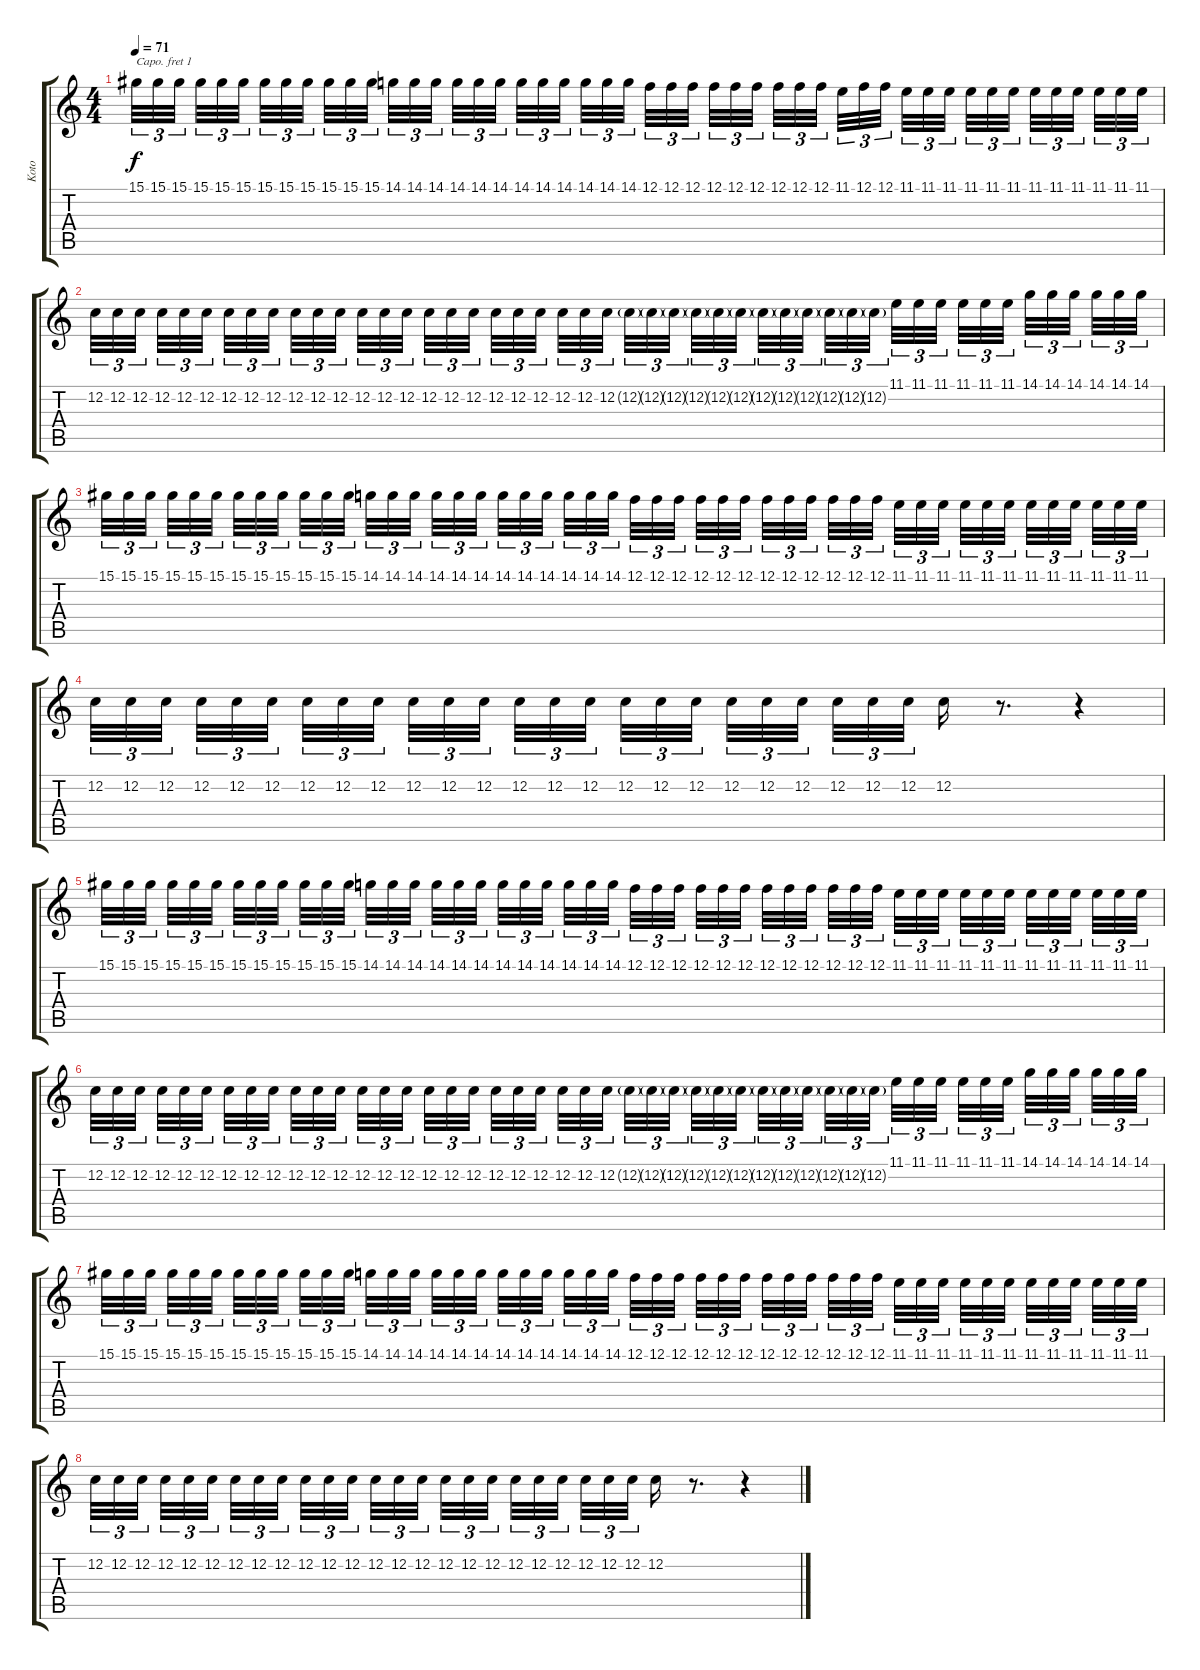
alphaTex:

\track ("Koto" "Koto") {instrument koto}
\staff {score tabs}
\capo 1
\tuning (E4 B3 G3 D3 A2 E2) {hide}
\ts (4 4)
\tempo 71
\clef g2
\ks c
15.1.32{tu (3 2) dy f} 15.1.32{tu (3 2)} 15.1.32{tu (3 2)} 15.1.32{tu (3 2)} 15.1.32{tu (3 2)} 15.1.32{tu (3 2)} 15.1.32{tu (3 2)} 15.1.32{tu (3 2)} 15.1.32{tu (3 2)} 15.1.32{tu (3 2)} 15.1.32{tu (3 2)} 15.1.32{tu (3 2)} 14.1.32{tu (3 2)} 14.1.32{tu (3 2)} 14.1.32{tu (3 2)} 14.1.32{tu (3 2)} 14.1.32{tu (3 2)} 14.1.32{tu (3 2)} 14.1.32{tu (3 2)} 14.1.32{tu (3 2)} 14.1.32{tu (3 2)} 14.1.32{tu (3 2)} 14.1.32{tu (3 2)} 14.1.32{tu (3 2)} 12.1.32{tu (3 2)} 12.1.32{tu (3 2)} 12.1.32{tu (3 2)} 12.1.32{tu (3 2)} 12.1.32{tu (3 2)} 12.1.32{tu (3 2)} 12.1.32{tu (3 2)} 12.1.32{tu (3 2)} 12.1.32{tu (3 2)} 11.1.32{tu (3 2)} 12.1.32{tu (3 2)} 12.1.32{tu (3 2)} 11.1.32{tu (3 2)} 11.1.32{tu (3 2)} 11.1.32{tu (3 2)} 11.1.32{tu (3 2)} 11.1.32{tu (3 2)} 11.1.32{tu (3 2)} 11.1.32{tu (3 2)} 11.1.32{tu (3 2)} 11.1.32{tu (3 2)} 11.1.32{tu (3 2)} 11.1.32{tu (3 2)} 11.1.32{tu (3 2)} |
12.2.32{tu (3 2)} 12.2.32{tu (3 2)} 12.2.32{tu (3 2)} 12.2.32{tu (3 2)} 12.2.32{tu (3 2)} 12.2.32{tu (3 2)} 12.2.32{tu (3 2)} 12.2.32{tu (3 2)} 12.2.32{tu (3 2)} 12.2.32{tu (3 2)} 12.2.32{tu (3 2)} 12.2.32{tu (3 2)} 12.2.32{tu (3 2)} 12.2.32{tu (3 2)} 12.2.32{tu (3 2)} 12.2.32{tu (3 2)} 12.2.32{tu (3 2)} 12.2.32{tu (3 2)} 12.2.32{tu (3 2)} 12.2.32{tu (3 2)} 12.2.32{tu (3 2)} 12.2.32{tu (3 2)} 12.2.32{tu (3 2)} 12.2.32{tu (3 2)} 12.2{g}.32{tu (3 2)} 12.2{g}.32{tu (3 2)} 12.2{g}.32{tu (3 2)} 12.2{g}.32{tu (3 2)} 12.2{g}.32{tu (3 2)} 12.2{g}.32{tu (3 2)} 12.2{g}.32{tu (3 2)} 12.2{g}.32{tu (3 2)} 12.2{g}.32{tu (3 2)} 12.2{g}.32{tu (3 2)} 12.2{g}.32{tu (3 2)} 12.2{g}.32{tu (3 2)} 11.1.32{tu (3 2)} 11.1.32{tu (3 2)} 11.1.32{tu (3 2)} 11.1.32{tu (3 2)} 11.1.32{tu (3 2)} 11.1.32{tu (3 2)} 14.1.32{tu (3 2)} 14.1.32{tu (3 2)} 14.1.32{tu (3 2)} 14.1.32{tu (3 2)} 14.1.32{tu (3 2)} 14.1.32{tu (3 2)} |
15.1.32{tu (3 2)} 15.1.32{tu (3 2)} 15.1.32{tu (3 2)} 15.1.32{tu (3 2)} 15.1.32{tu (3 2)} 15.1.32{tu (3 2)} 15.1.32{tu (3 2)} 15.1.32{tu (3 2)} 15.1.32{tu (3 2)} 15.1.32{tu (3 2)} 15.1.32{tu (3 2)} 15.1.32{tu (3 2)} 14.1.32{tu (3 2)} 14.1.32{tu (3 2)} 14.1.32{tu (3 2)} 14.1.32{tu (3 2)} 14.1.32{tu (3 2)} 14.1.32{tu (3 2)} 14.1.32{tu (3 2)} 14.1.32{tu (3 2)} 14.1.32{tu (3 2)} 14.1.32{tu (3 2)} 14.1.32{tu (3 2)} 14.1.32{tu (3 2)} 12.1.32{tu (3 2)} 12.1.32{tu (3 2)} 12.1.32{tu (3 2)} 12.1.32{tu (3 2)} 12.1.32{tu (3 2)} 12.1.32{tu (3 2)} 12.1.32{tu (3 2)} 12.1.32{tu (3 2)} 12.1.32{tu (3 2)} 12.1.32{tu (3 2)} 12.1.32{tu (3 2)} 12.1.32{tu (3 2)} 11.1.32{tu (3 2)} 11.1.32{tu (3 2)} 11.1.32{tu (3 2)} 11.1.32{tu (3 2)} 11.1.32{tu (3 2)} 11.1.32{tu (3 2)} 11.1.32{tu (3 2)} 11.1.32{tu (3 2)} 11.1.32{tu (3 2)} 11.1.32{tu (3 2)} 11.1.32{tu (3 2)} 11.1.32{tu (3 2)} |
12.2.32{tu (3 2)} 12.2.32{tu (3 2)} 12.2.32{tu (3 2)} 12.2.32{tu (3 2)} 12.2.32{tu (3 2)} 12.2.32{tu (3 2)} 12.2.32{tu (3 2)} 12.2.32{tu (3 2)} 12.2.32{tu (3 2)} 12.2.32{tu (3 2)} 12.2.32{tu (3 2)} 12.2.32{tu (3 2)} 12.2.32{tu (3 2)} 12.2.32{tu (3 2)} 12.2.32{tu (3 2)} 12.2.32{tu (3 2)} 12.2.32{tu (3 2)} 12.2.32{tu (3 2)} 12.2.32{tu (3 2)} 12.2.32{tu (3 2)} 12.2.32{tu (3 2)} 12.2.32{tu (3 2)} 12.2.32{tu (3 2)} 12.2.32{tu (3 2)} 12.2.16 r.8{d} r.4 |
15.1.32{tu (3 2)} 15.1.32{tu (3 2)} 15.1.32{tu (3 2)} 15.1.32{tu (3 2)} 15.1.32{tu (3 2)} 15.1.32{tu (3 2)} 15.1.32{tu (3 2)} 15.1.32{tu (3 2)} 15.1.32{tu (3 2)} 15.1.32{tu (3 2)} 15.1.32{tu (3 2)} 15.1.32{tu (3 2)} 14.1.32{tu (3 2)} 14.1.32{tu (3 2)} 14.1.32{tu (3 2)} 14.1.32{tu (3 2)} 14.1.32{tu (3 2)} 14.1.32{tu (3 2)} 14.1.32{tu (3 2)} 14.1.32{tu (3 2)} 14.1.32{tu (3 2)} 14.1.32{tu (3 2)} 14.1.32{tu (3 2)} 14.1.32{tu (3 2)} 12.1.32{tu (3 2)} 12.1.32{tu (3 2)} 12.1.32{tu (3 2)} 12.1.32{tu (3 2)} 12.1.32{tu (3 2)} 12.1.32{tu (3 2)} 12.1.32{tu (3 2)} 12.1.32{tu (3 2)} 12.1.32{tu (3 2)} 12.1.32{tu (3 2)} 12.1.32{tu (3 2)} 12.1.32{tu (3 2)} 11.1.32{tu (3 2)} 11.1.32{tu (3 2)} 11.1.32{tu (3 2)} 11.1.32{tu (3 2)} 11.1.32{tu (3 2)} 11.1.32{tu (3 2)} 11.1.32{tu (3 2)} 11.1.32{tu (3 2)} 11.1.32{tu (3 2)} 11.1.32{tu (3 2)} 11.1.32{tu (3 2)} 11.1.32{tu (3 2)} |
12.2.32{tu (3 2)} 12.2.32{tu (3 2)} 12.2.32{tu (3 2)} 12.2.32{tu (3 2)} 12.2.32{tu (3 2)} 12.2.32{tu (3 2)} 12.2.32{tu (3 2)} 12.2.32{tu (3 2)} 12.2.32{tu (3 2)} 12.2.32{tu (3 2)} 12.2.32{tu (3 2)} 12.2.32{tu (3 2)} 12.2.32{tu (3 2)} 12.2.32{tu (3 2)} 12.2.32{tu (3 2)} 12.2.32{tu (3 2)} 12.2.32{tu (3 2)} 12.2.32{tu (3 2)} 12.2.32{tu (3 2)} 12.2.32{tu (3 2)} 12.2.32{tu (3 2)} 12.2.32{tu (3 2)} 12.2.32{tu (3 2)} 12.2.32{tu (3 2)} 12.2{g}.32{tu (3 2)} 12.2{g}.32{tu (3 2)} 12.2{g}.32{tu (3 2)} 12.2{g}.32{tu (3 2)} 12.2{g}.32{tu (3 2)} 12.2{g}.32{tu (3 2)} 12.2{g}.32{tu (3 2)} 12.2{g}.32{tu (3 2)} 12.2{g}.32{tu (3 2)} 12.2{g}.32{tu (3 2)} 12.2{g}.32{tu (3 2)} 12.2{g}.32{tu (3 2)} 11.1.32{tu (3 2)} 11.1.32{tu (3 2)} 11.1.32{tu (3 2)} 11.1.32{tu (3 2)} 11.1.32{tu (3 2)} 11.1.32{tu (3 2)} 14.1.32{tu (3 2)} 14.1.32{tu (3 2)} 14.1.32{tu (3 2)} 14.1.32{tu (3 2)} 14.1.32{tu (3 2)} 14.1.32{tu (3 2)} |
15.1.32{tu (3 2)} 15.1.32{tu (3 2)} 15.1.32{tu (3 2)} 15.1.32{tu (3 2)} 15.1.32{tu (3 2)} 15.1.32{tu (3 2)} 15.1.32{tu (3 2)} 15.1.32{tu (3 2)} 15.1.32{tu (3 2)} 15.1.32{tu (3 2)} 15.1.32{tu (3 2)} 15.1.32{tu (3 2)} 14.1.32{tu (3 2)} 14.1.32{tu (3 2)} 14.1.32{tu (3 2)} 14.1.32{tu (3 2)} 14.1.32{tu (3 2)} 14.1.32{tu (3 2)} 14.1.32{tu (3 2)} 14.1.32{tu (3 2)} 14.1.32{tu (3 2)} 14.1.32{tu (3 2)} 14.1.32{tu (3 2)} 14.1.32{tu (3 2)} 12.1.32{tu (3 2)} 12.1.32{tu (3 2)} 12.1.32{tu (3 2)} 12.1.32{tu (3 2)} 12.1.32{tu (3 2)} 12.1.32{tu (3 2)} 12.1.32{tu (3 2)} 12.1.32{tu (3 2)} 12.1.32{tu (3 2)} 12.1.32{tu (3 2)} 12.1.32{tu (3 2)} 12.1.32{tu (3 2)} 11.1.32{tu (3 2)} 11.1.32{tu (3 2)} 11.1.32{tu (3 2)} 11.1.32{tu (3 2)} 11.1.32{tu (3 2)} 11.1.32{tu (3 2)} 11.1.32{tu (3 2)} 11.1.32{tu (3 2)} 11.1.32{tu (3 2)} 11.1.32{tu (3 2)} 11.1.32{tu (3 2)} 11.1.32{tu (3 2)} |
12.2.32{tu (3 2)} 12.2.32{tu (3 2)} 12.2.32{tu (3 2)} 12.2.32{tu (3 2)} 12.2.32{tu (3 2)} 12.2.32{tu (3 2)} 12.2.32{tu (3 2)} 12.2.32{tu (3 2)} 12.2.32{tu (3 2)} 12.2.32{tu (3 2)} 12.2.32{tu (3 2)} 12.2.32{tu (3 2)} 12.2.32{tu (3 2)} 12.2.32{tu (3 2)} 12.2.32{tu (3 2)} 12.2.32{tu (3 2)} 12.2.32{tu (3 2)} 12.2.32{tu (3 2)} 12.2.32{tu (3 2)} 12.2.32{tu (3 2)} 12.2.32{tu (3 2)} 12.2.32{tu (3 2)} 12.2.32{tu (3 2)} 12.2.32{tu (3 2)} 12.2.16 r.8{d} r.4
